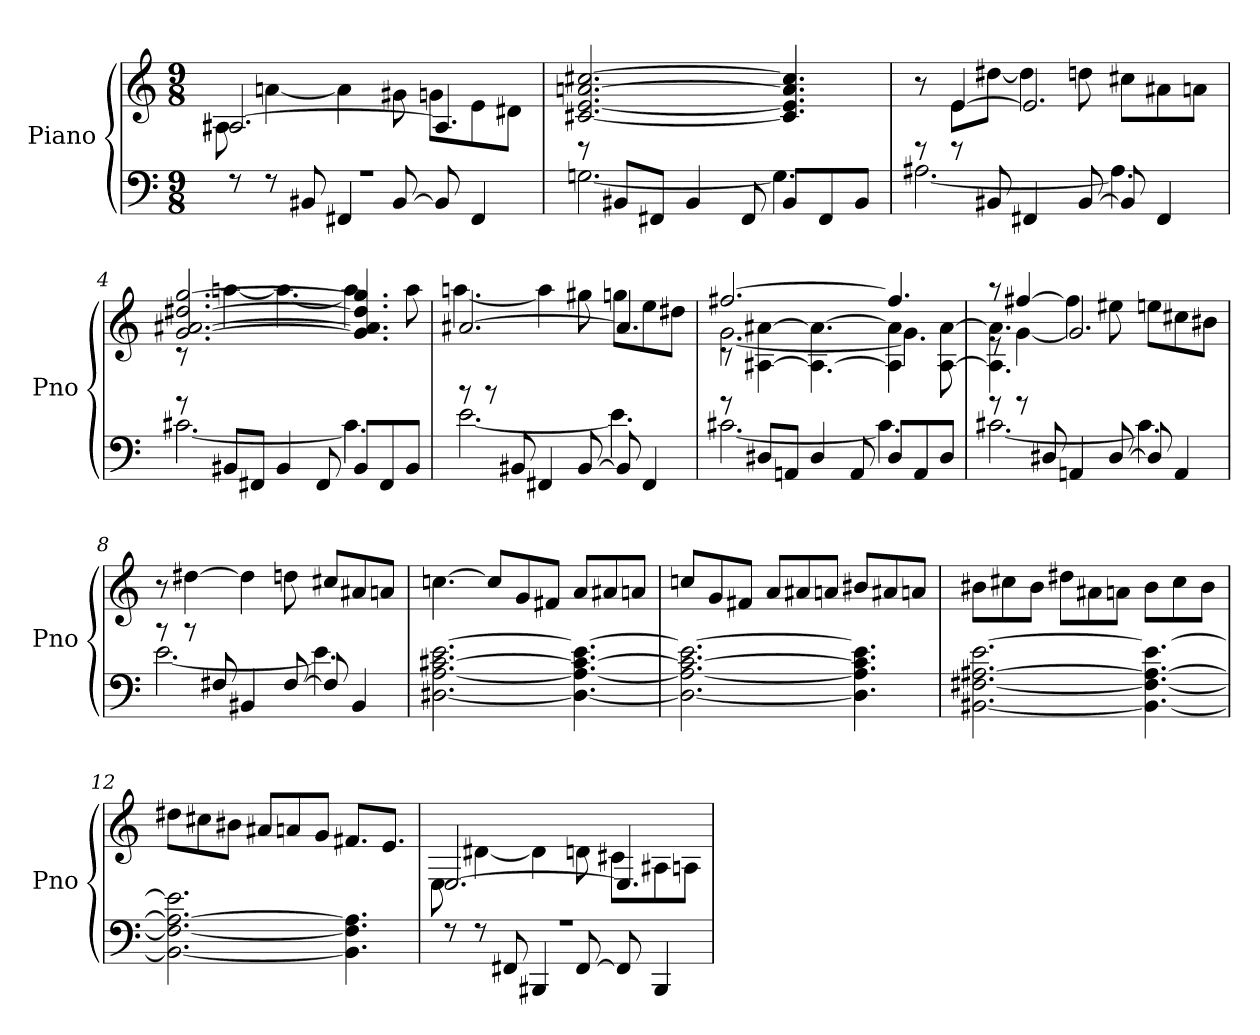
**kern	**kern
*part1	*part1
*staff2	*staff1
*I"Piano	*
*I'Pno	*
*clefF4	*clefG2
*k[]	*k[]
*M9/8	*M9/8
=1	=1
*^	*^
8r	8%9rA	[2.A#X	8A#X
8r	.	.	[4an
8BB#X	.	.	.
4FF#X	.	.	4a]
[8BB#	.	.	8g#X
8BB#]	.	4.A#]	8gnL
4FF#	.	.	8e
.	.	.	8d#XJ
*	*	*v	*v
=2	=2	=2
8r	[2.Gn	[2.c#X [2.e [2.an [2.cc#X
8BB#XL	.	.
8FF#XJ	.	.
4BB#	.	.
8FF#	.	.
8BB#L	4.G]	4.c#] 4.e] 4.a] 4.cc#]
8FF#	.	.
8BB#J	.	.
=3	=3	=3
*	*	*^
8r	[2.A#X	8r	8ryy
8r	.	[4e	8eL
8BB#X	.	.	[8dd#XJ
4FF#X	.	2.e]	4dd#]
[8BB#	.	.	8ddn
8BB#]	4.A#]	.	8cc#XL
4FF#	.	.	8a#X
.	.	.	8anJ
=4	=4	=4	=4
8r	[2.c#X	[2.g [2.a#X [2.dd#X [2.gg	8r
8BB#XL	.	.	[4aan
8FF#XJ	.	.	.
4BB#	.	.	4.aa_
8FF#	.	.	.
8BB#L	4.c#]	4.g] 4.a#] 4.dd#] 4.gg]	4aa]
8FF#	.	.	.
8BB#J	.	.	8aa
=5	=5	=5	=5
8r	[2.e	[2.a#X	[4.aan
8r	.	.	.
8BB#X	.	.	.
4FF#X	.	.	4aa]
[8BB#	.	.	8gg#X
8BB#]	4.e]	4.a#]	8ggnL
4FF#	.	.	8ee
.	.	.	8dd#XJ
=6	=6	=6	=6
*	*	*	*^
8r	[2.c#X	8rc	[2.g	[2.ff#X
8D#XL	.	[4A#X\ [4a#X\	.	.
8AAnJ	.	.	.	.
4D#	.	4.A#_\ 4.a#_\	.	.
8AA	.	.	.	.
8D#L	4.c#]	4A#]\ 4a#]\	4.g]	4.ff#]
8AA	.	.	.	.
8D#J	.	[8A#\ [8a#\	.	.
=7	=7	=7	=7	=7
8r	[2.c#X	4.A#]\ 4.a#]\	8re	8raa
8r	.	.	[4g	[4ff#X
8D#X	.	.	.	.
4AAn	.	2.g]	4ff#]	2.ryy
[8D#	.	.	8ee#X	.
8D#]	4.c#]	.	8eenL	.
4AA	.	.	8cc#X	.
.	.	.	8b#XJ	.
*	*	*v	*v	*v
=8	=8	=8
8r	[2.e	8r
8r	.	[4dd#X
8F#X	.	.
4BB#X	.	4dd#]
[8F#	.	8ddn
8F#]	4.e]	8cc#X/L
4BB#	.	8a#X
.	.	8anJ
*v	*v	*
=9	=9
[2.D#X [2.A [2.c#X [2.e	[4.ccn
.	8ccL]
.	8g
.	8f#XJ
4.D#_ 4.A_ 4.c#_ 4.e_	8aL
.	8a#X
.	8anJ
=10	=10
2.D#_ 2.A_ 2.c#_ 2.e_	8ccnL
.	8g
.	8f#XJ
.	8aL
.	8a#X
.	8anJ
4.D#] 4.A] 4.c#] 4.e]	8b#XL
.	8a#X
.	8anJ
=11	=11
[2.BB#X [2.F#X [2.A#X [2.e	8b#XL
.	8cc#X
.	8b#J
.	8dd#XL
.	8a#X
.	8anJ
4.BB#_ 4.F#_ 4.A#_ 4.e_	8b#L
.	8cc#
.	8b#J
=12	=12
2.BB#_ 2.F#_ 2.A#_ 2.e]	8dd#XL
.	8cc#X
.	8b#XJ
.	8a#XL
.	8an
.	8gJ
4.BB#] 4.F#] 4.A#]	8.f#XL
.	8.eJ
=13	=13
*^	*^
8r	8%9rA	[2.E	8E
8r	.	.	[4d#X
8FF#X	.	.	.
4BBB#X	.	.	4d#]
[8FF#	.	.	8dn
8FF#]	.	4.E]	8c#XL
4BBB#	.	.	8A#X
.	.	.	8AnJ
*v	*v	*	*
*	*v	*v
=	=
*-	*-
